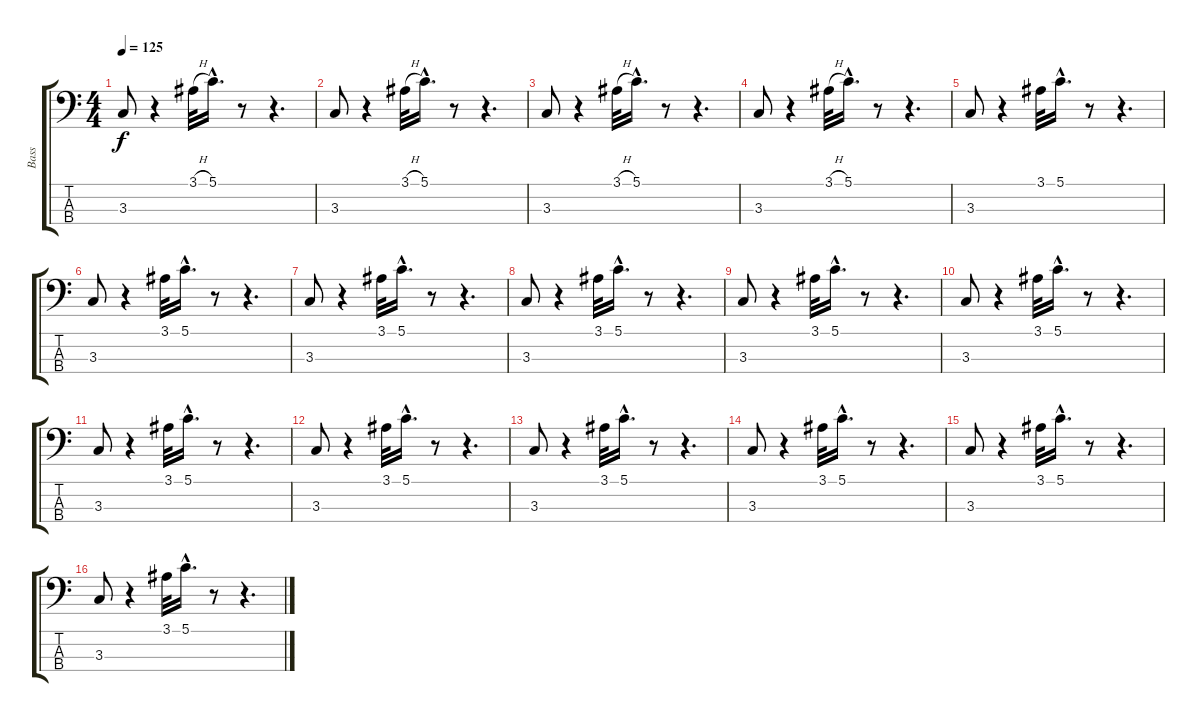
\track ("Bass" "Bass") {instrument acousticbass}
\staff {score tabs}
\tuning (G2 D2 A1 E1) {hide}
\ts (4 4)
\tempo 125
\clef f4
\ks c
3.3.8{dy f instrument acousticbass} r.4 3.1{h}.32 5.1{hac}.16{d} r.8 r.4{d} |
3.3.8 r.4 3.1{h}.32 5.1{hac}.16{d} r.8 r.4{d} |
3.3.8 r.4 3.1{h}.32 5.1{hac}.16{d} r.8 r.4{d} |
3.3.8 r.4 3.1{h}.32 5.1{hac}.16{d} r.8 r.4{d} |
3.3.8 r.4 3.1.32 5.1{hac}.16{d} r.8 r.4{d} |
3.3.8 r.4 3.1.32 5.1{hac}.16{d} r.8 r.4{d} |
3.3.8 r.4 3.1.32 5.1{hac}.16{d} r.8 r.4{d} |
3.3.8 r.4 3.1.32 5.1{hac}.16{d} r.8 r.4{d} |
3.3.8 r.4 3.1.32 5.1{hac}.16{d} r.8 r.4{d} |
3.3.8 r.4 3.1.32 5.1{hac}.16{d} r.8 r.4{d} |
3.3.8 r.4 3.1.32 5.1{hac}.16{d} r.8 r.4{d} |
3.3.8 r.4 3.1.32 5.1{hac}.16{d} r.8 r.4{d} |
3.3.8 r.4 3.1.32 5.1{hac}.16{d} r.8 r.4{d} |
3.3.8 r.4 3.1.32 5.1{hac}.16{d} r.8 r.4{d} |
3.3.8 r.4 3.1.32 5.1{hac}.16{d} r.8 r.4{d} |
3.3.8 r.4 3.1.32 5.1{hac}.16{d} r.8 r.4{d}
